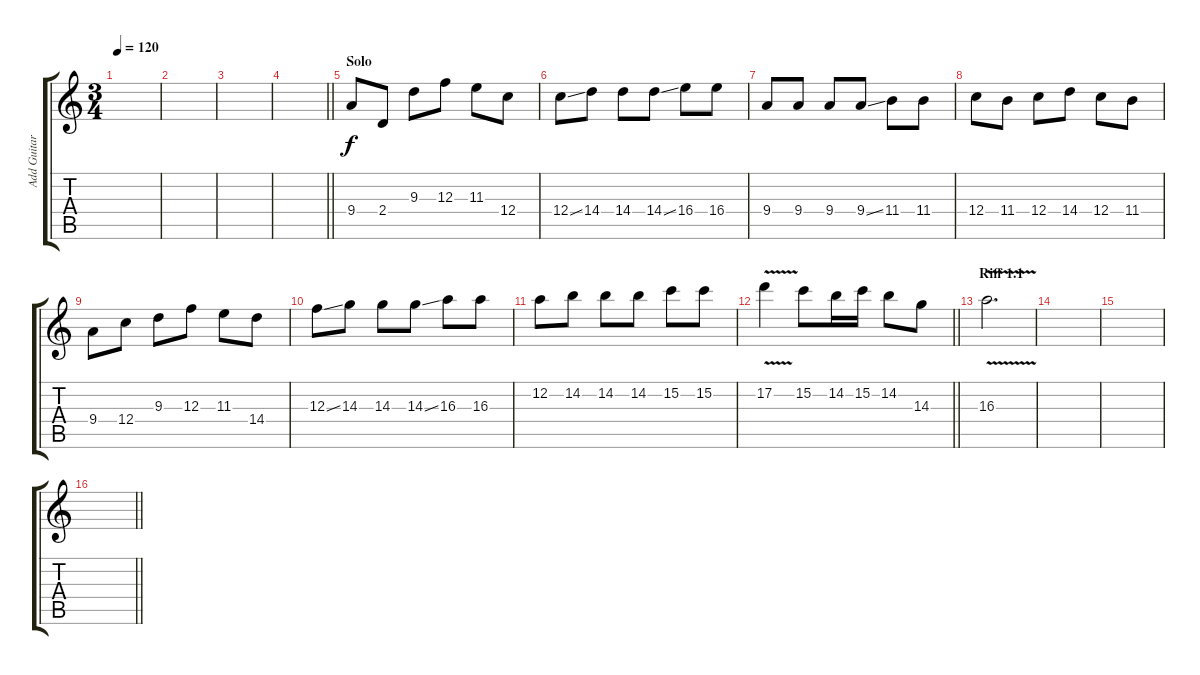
\track ("Add Guitar" "Add Guitar") {instrument distortionguitar}
\staff {score tabs}
\tuning (D4 A3 F3 C3 G2 D2) {hide}
\ts (3 4)
\tempo 120
\clef g2
\ks c
|
|
|
\barLineRight lightlight
|
\section ("" "Solo")
9.4.8 2.4.8 9.3.8 12.3.8 11.3.8 12.4.8 |
12.4{ss}.8 14.4.8 14.4.8 14.4{ss}.8 16.4.8 16.4.8 |
9.4.8 9.4.8 9.4.8 9.4{ss}.8 11.4.8 11.4.8 |
12.4.8 11.4.8 12.4.8 14.4.8 12.4.8 11.4.8 |
9.4.8 12.4.8 9.3.8 12.3.8 11.3.8 14.4.8 |
12.3{ss}.8 14.3.8 14.3.8 14.3{ss}.8 16.3.8 16.3.8 |
12.2.8 14.2.8 14.2.8 14.2.8 15.2.8 15.2.8 |
\barLineRight lightlight
17.2{v}.4 15.2.8{beam merge} 14.2.16{beam merge} 15.2.16 14.2.8 14.3.8 |
\section ("" "Riff 1.1")
16.3{v}.2{d} |
|
|
\barLineRight lightlight
